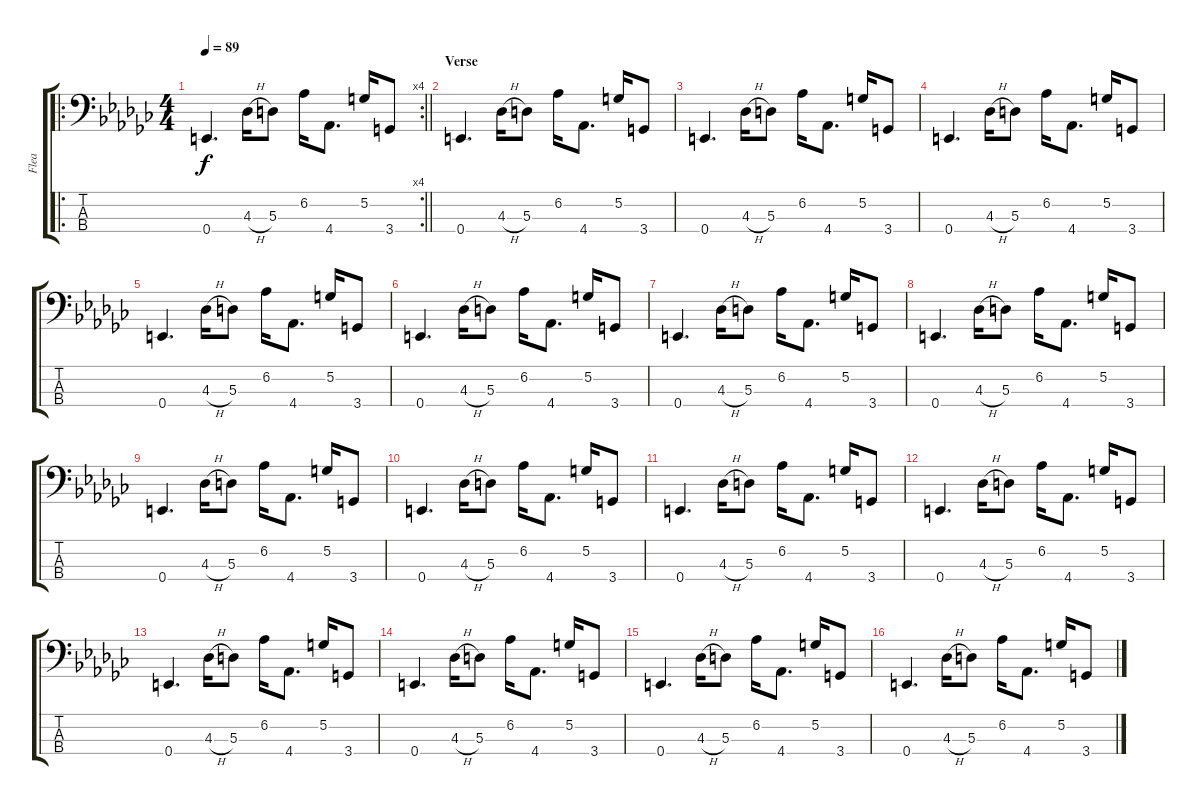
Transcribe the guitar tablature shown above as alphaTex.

\track ("Flea" "Flea") {instrument electricbassfinger}
\staff {score tabs}
\tuning (G2 D2 A1 E1) {hide}
\ro
\rc 4
\ts (4 4)
\tempo 89
\clef f4
\barLineRight lightlight
\ks gb
0.4.4{d dy f instrument electricbassfinger} 4.3{h}.16 5.3.8 6.2.16 4.4.8{d} 5.2.16 3.4.8 |
\section ("" "Verse")
0.4.4{d} 4.3{h}.16 5.3.8 6.2.16 4.4.8{d} 5.2.16 3.4.8 |
0.4.4{d} 4.3{h}.16 5.3.8 6.2.16 4.4.8{d} 5.2.16 3.4.8 |
0.4.4{d} 4.3{h}.16 5.3.8 6.2.16 4.4.8{d} 5.2.16 3.4.8 |
0.4.4{d} 4.3{h}.16 5.3.8 6.2.16 4.4.8{d} 5.2.16 3.4.8 |
0.4.4{d} 4.3{h}.16 5.3.8 6.2.16 4.4.8{d} 5.2.16 3.4.8 |
0.4.4{d} 4.3{h}.16 5.3.8 6.2.16 4.4.8{d} 5.2.16 3.4.8 |
0.4.4{d} 4.3{h}.16 5.3.8 6.2.16 4.4.8{d} 5.2.16 3.4.8 |
0.4.4{d} 4.3{h}.16 5.3.8 6.2.16 4.4.8{d} 5.2.16 3.4.8 |
0.4.4{d} 4.3{h}.16 5.3.8 6.2.16 4.4.8{d} 5.2.16 3.4.8 |
0.4.4{d} 4.3{h}.16 5.3.8 6.2.16 4.4.8{d} 5.2.16 3.4.8 |
0.4.4{d} 4.3{h}.16 5.3.8 6.2.16 4.4.8{d} 5.2.16 3.4.8 |
0.4.4{d} 4.3{h}.16 5.3.8 6.2.16 4.4.8{d} 5.2.16 3.4.8 |
0.4.4{d} 4.3{h}.16 5.3.8 6.2.16 4.4.8{d} 5.2.16 3.4.8 |
0.4.4{d} 4.3{h}.16 5.3.8 6.2.16 4.4.8{d} 5.2.16 3.4.8 |
0.4.4{d} 4.3{h}.16 5.3.8 6.2.16 4.4.8{d} 5.2.16 3.4.8
